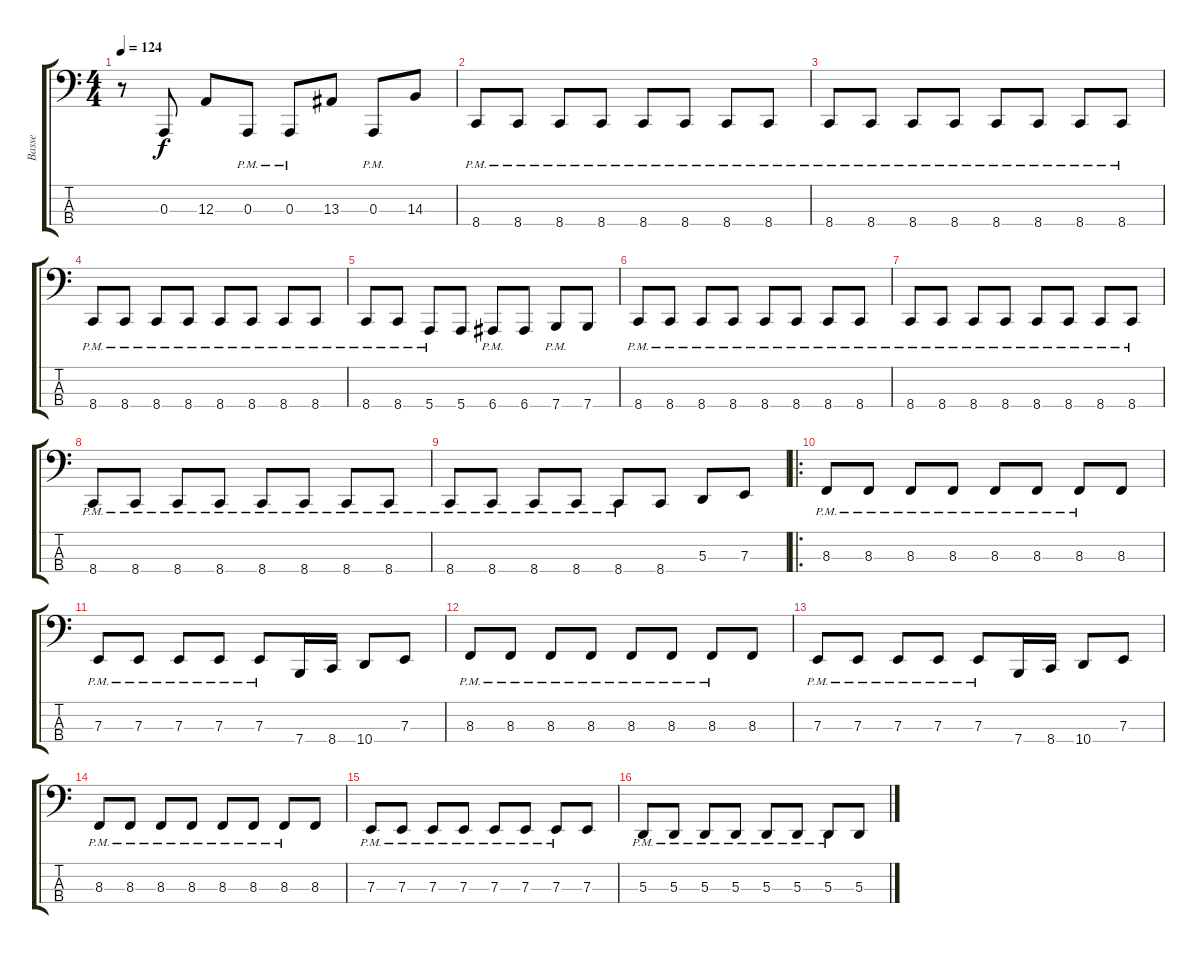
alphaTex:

\track ("Basse" "Basse") {instrument lead8bassandlead}
\staff {score tabs}
\tuning (G2 D2 A1 E1) {hide}
\ts (4 4)
\tempo 124
\clef f4
\ks c
r.8{dy f instrument lead8bassandlead} 0.3.8 12.3.8 0.3{pm}.8 0.3{pm}.8 13.3.8 0.3{pm}.8 14.3.8 |
8.4{pm}.8 8.4{pm}.8 8.4{pm}.8 8.4{pm}.8 8.4{pm}.8 8.4{pm}.8 8.4{pm}.8 8.4{pm}.8 |
8.4{pm}.8 8.4{pm}.8 8.4{pm}.8 8.4{pm}.8 8.4{pm}.8 8.4{pm}.8 8.4{pm}.8 8.4{pm}.8 |
8.4{pm}.8 8.4{pm}.8 8.4{pm}.8 8.4{pm}.8 8.4{pm}.8 8.4{pm}.8 8.4{pm}.8 8.4{pm}.8 |
8.4{pm}.8 8.4{pm}.8 5.4{pm}.8 5.4.8 6.4{pm}.8 6.4.8 7.4{pm}.8 7.4.8 |
8.4{pm}.8 8.4{pm}.8 8.4{pm}.8 8.4{pm}.8 8.4{pm}.8 8.4{pm}.8 8.4{pm}.8 8.4{pm}.8 |
8.4{pm}.8 8.4{pm}.8 8.4{pm}.8 8.4{pm}.8 8.4{pm}.8 8.4{pm}.8 8.4{pm}.8 8.4{pm}.8 |
8.4{pm}.8 8.4{pm}.8 8.4{pm}.8 8.4{pm}.8 8.4{pm}.8 8.4{pm}.8 8.4{pm}.8 8.4{pm}.8 |
8.4{pm}.8 8.4{pm}.8 8.4{pm}.8 8.4{pm}.8 8.4{pm}.8 8.4.8 5.3.8 7.3.8 |
\ro
8.3{pm}.8 8.3{pm}.8 8.3{pm}.8 8.3{pm}.8 8.3{pm}.8 8.3{pm}.8 8.3{pm}.8 8.3.8 |
7.3{pm}.8 7.3{pm}.8 7.3{pm}.8 7.3{pm}.8 7.3{pm}.8 7.4.16 8.4.16 10.4.8 7.3.8 |
8.3{pm}.8 8.3{pm}.8 8.3{pm}.8 8.3{pm}.8 8.3{pm}.8 8.3{pm}.8 8.3{pm}.8 8.3.8 |
7.3{pm}.8 7.3{pm}.8 7.3{pm}.8 7.3{pm}.8 7.3{pm}.8 7.4.16 8.4.16 10.4.8 7.3.8 |
8.3{pm}.8 8.3{pm}.8 8.3{pm}.8 8.3{pm}.8 8.3{pm}.8 8.3{pm}.8 8.3{pm}.8 8.3.8 |
7.3{pm}.8 7.3{pm}.8 7.3{pm}.8 7.3{pm}.8 7.3{pm}.8 7.3{pm}.8 7.3{pm}.8 7.3.8 |
5.3{pm}.8 5.3{pm}.8 5.3{pm}.8 5.3{pm}.8 5.3{pm}.8 5.3{pm}.8 5.3{pm}.8 5.3.8
